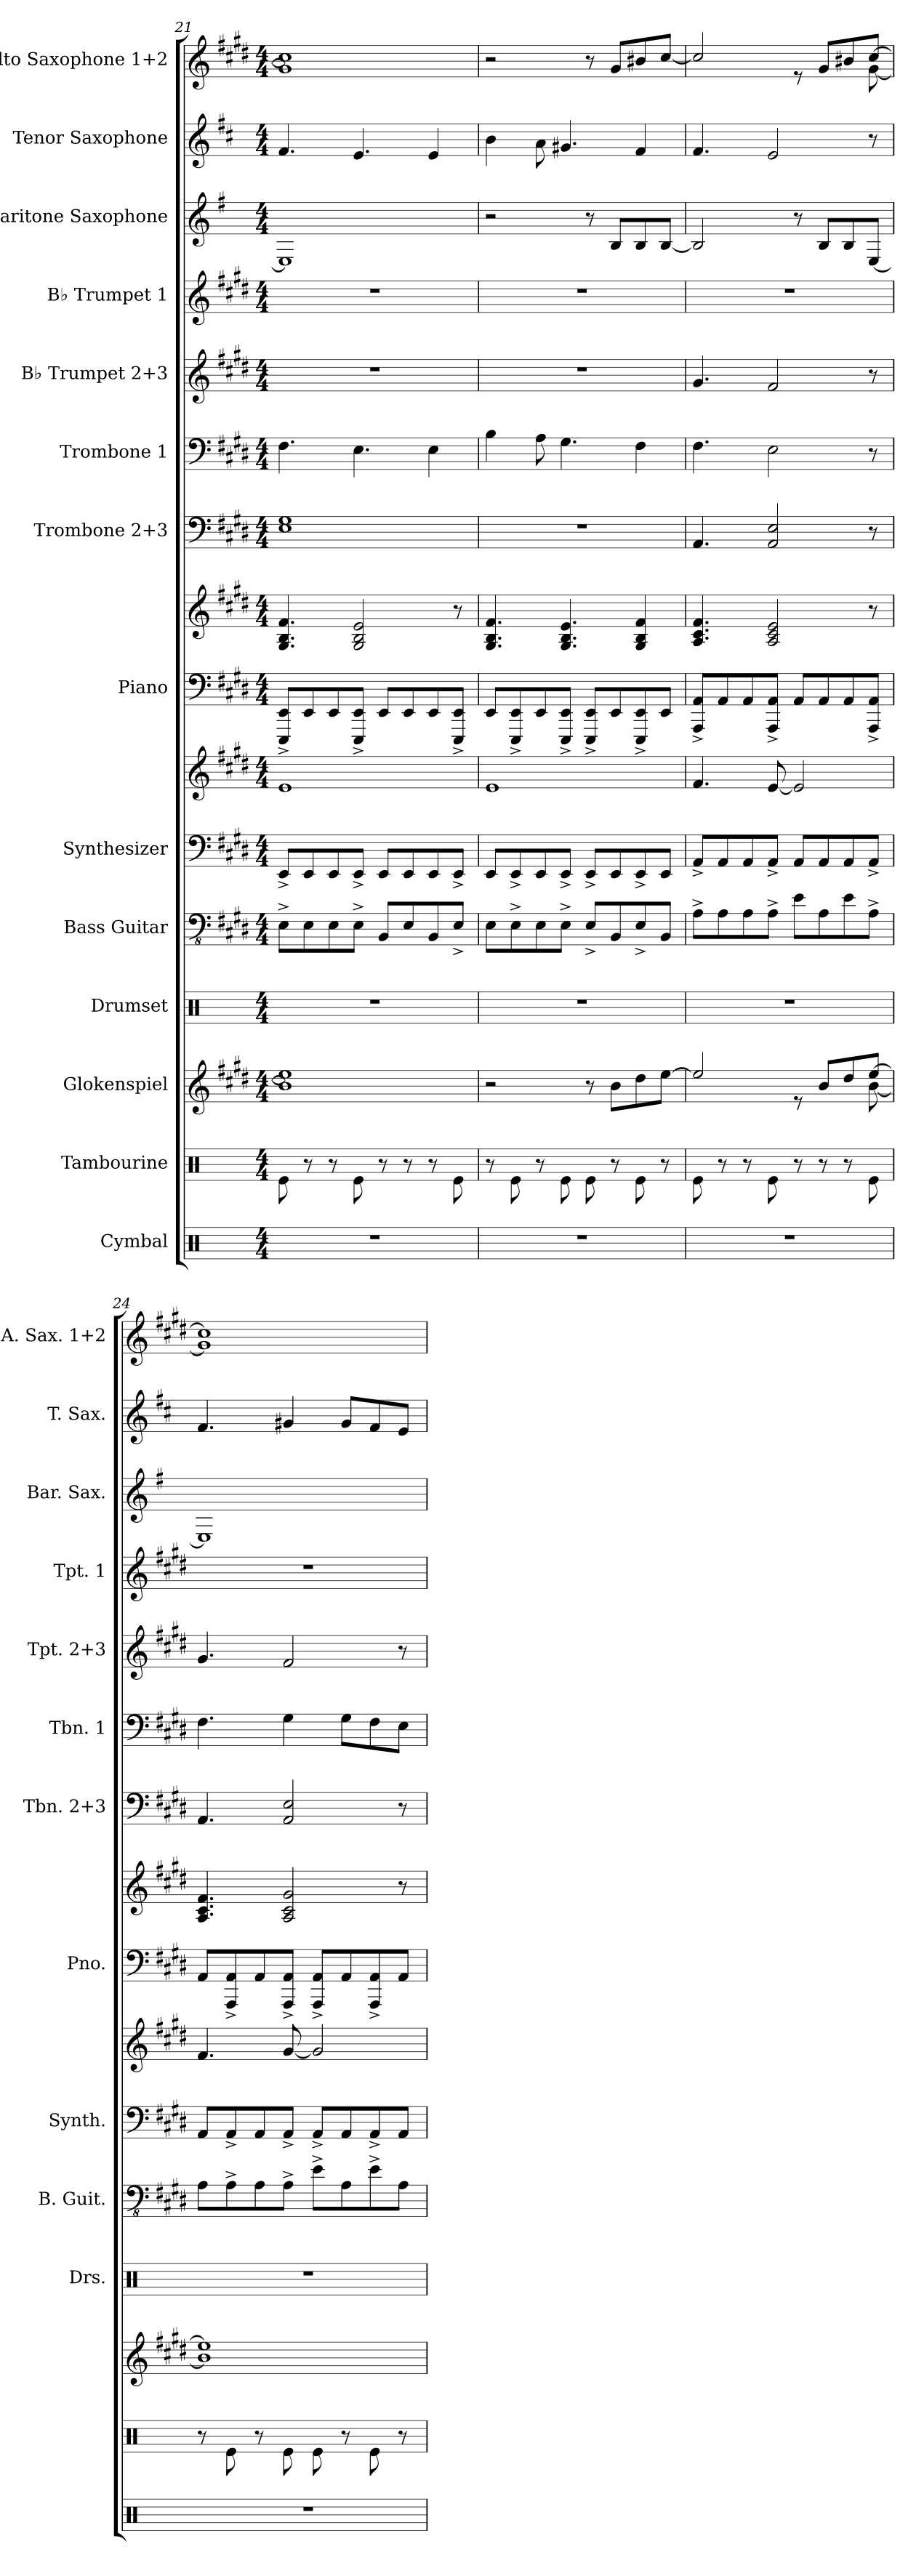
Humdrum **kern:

**kern	**kern	**kern	**kern	**kern	**kern	**kern	**kern	**kern	**kern	**kern	**kern	**kern	**kern	**kern	**kern
*part14	*part13	*part12	*part11	*part10	*part9	*part9	*part8	*part8	*part7	*part6	*part5	*part4	*part3	*part2	*part1
*staff16	*staff15	*staff14	*staff13	*staff12	*staff11	*staff10	*staff9	*staff8	*staff7	*staff6	*staff5	*staff4	*staff3	*staff2	*staff1
*I"Cymbal	*I"Tambourine	*I"Glokenspiel	*I"Drumset	*I"Bass Guitar	*I"Synthesizer	*	*I"Piano	*	*I"Trombone 2+3	*I"Trombone 1	*I"B♭ Trumpet 2+3	*I"B♭ Trumpet 1	*I"Baritone Saxophone	*I"Tenor Saxophone	*I"Alto Saxophone 1+2
*	*	*	*I'Drs.	*I'B. Guit.	*I'Synth.	*	*I'Pno.	*	*I'Tbn. 2+3	*I'Tbn. 1	*I'Tpt. 2+3	*I'Tpt. 1	*I'Bar. Sax.	*I'T. Sax.	*I'A. Sax. 1+2
*clefX	*clefX	*clefG2	*clefX	*clefFv4	*clefF4	*clefG2	*clefF4	*clefG2	*clefF4	*clefF4	*clefG2	*clefG2	*clefG2	*clefG2	*clefG2
*	*	*ITrd-14c-24	*	*	*	*	*	*	*	*	*ITrd1c2	*ITrd1c2	*ITrd12c21	*ITrd8c14	*ITrd5c9
*k[]	*k[]	*k[f#c#g#d#]	*k[]	*k[f#c#g#d#]	*k[f#c#g#d#]	*k[f#c#g#d#]	*k[f#c#g#d#]	*k[f#c#g#d#]	*k[f#c#g#d#]	*k[f#c#g#d#]	*k[f#c#]	*k[f#c#]	*k[f#]	*k[f#c#]	*k[f#]
*M4/4	*M4/4	*M4/4	*M4/4	*M4/4	*M4/4	*M4/4	*M4/4	*M4/4	*M4/4	*M4/4	*M4/4	*M4/4	*M4/4	*M4/4	*M4/4
=21	=21	=21	=21	=21	=21	=21	=21	=21	=21	=21	=21	=21	=21	=21	=21
*	*	*^	*	*	*	*	*	*	*	*	*	*	*	*	*^
1r	8Re\	1eeee]	1bbb]	1r	8EE^\L	8EE^/L	1e	8EEE/^ 8EE/^L	4.G#/ 4.B/ 4.f#/	1E 1G#	4.F#\	1r	1r	1EE]	4.F#/	1e]	1B]
.	8r	.	.	.	8EE\	8EE/	.	8EE/	.	.	.	.	.	.	.	.	.
.	8r	.	.	.	8EE\	8EE/	.	8EE/	.	.	.	.	.	.	.	.	.
.	8Re\	.	.	.	8EE^\J	8EE^/J	.	8EEE/^ 8EE/^J	2G#/ 2B/ 2e/	.	4.E\	.	.	.	4.E/	.	.
.	8r	.	.	.	8BBB/L	8EE/L	.	8EE/L	.	.	.	.	.	.	.	.	.
.	8r	.	.	.	8EE/	8EE/	.	8EE/	.	.	.	.	.	.	.	.	.
.	8r	.	.	.	8BBB/	8EE/	.	8EE/	.	.	4E\	.	.	.	4E/	.	.
.	8Re\	.	.	.	8EE^/J	8EE^/J	.	8EEE/^ 8EE/^J	8r	.	.	.	.	.	.	.	.
*	*	*v	*v	*	*	*	*	*	*	*	*	*	*	*	*	*v	*v
!!LO:PB:g=z
=22	=22	=22	=22	=22	=22	=22	=22	=22	=22	=22	=22	=22	=22	=22	=22
1r	8r	2r	1r	8EE\L	8EE/L	1e	8EE/L	4.G#/ 4.B/ 4.f#/	1r	4B\	1r	1r	2r	4B\	2r
.	8Re\	.	.	8EE^\	8EE^/	.	8EEE/^ 8EE/^	.	.	.	.	.	.	.	.
.	8r	.	.	8EE\	8EE/	.	8EE/	.	.	8A\	.	.	.	8A\	.
.	8Re\	.	.	8EE^\J	8EE^/J	.	8EEE/^ 8EE/^J	4.G#/ 4.B/ 4.e/	.	4.G#\	.	.	.	4.G#X/	.
.	8Re\	8r	.	8EE^/L	8EE^/L	.	8EEE/^ 8EE/^L	.	.	.	.	.	8r	.	8r
.	8r	8bbb\L	.	8BBB/	8EE/	.	8EE/	.	.	.	.	.	8BB/L	.	8B/L
.	8Re\	8dddd#\	.	8EE^/	8EE^/	.	8EEE/^ 8EE/^	4G#/ 4B/ 4f#/	.	4F#\	.	.	8BB/	4F#/	8d#X/
.	8r	[8eeee\J	.	8BBB/J	8EE/J	.	8EE/J	.	.	.	.	.	[8BB/J	.	[8e/J
=23	=23	=23	=23	=23	=23	=23	=23	=23	=23	=23	=23	=23	=23	=23	=23
*	*	*^	*	*	*	*	*	*	*	*	*	*	*	*	*^
1r	8Re\	2eeee/]	2..ryy	1r	8AA^\L	8AA^/L	4.f#/	8AAA/^ 8AA/^L	4.A/ 4.c#/ 4.f#/	4.AA/	4.F#\	4.f#/	1r	2BB/]	4.F#/	2e/]	2..ryy
.	8r	.	.	.	8AA\	8AA/	.	8AA/	.	.	.	.	.	.	.	.	.
.	8r	.	.	.	8AA\	8AA/	.	8AA/	.	.	.	.	.	.	.	.	.
.	8Re\	.	.	.	8AA^\J	8AA^/J	[8e/	8AAA/^ 8AA/^J	2A/ 2c#/ 2e/	2AA/ 2E/	2E\	2e/	.	.	2E/	.	.
.	8r	8re	.	.	8E\L	8AA/L	2e/]	8AA/L	.	.	.	.	.	8r	.	8re	.
.	8r	8bbb/L	.	.	8AA\	8AA/	.	8AA/	.	.	.	.	.	8BB/L	.	8B/L	.
.	8r	8dddd#/	.	.	8E\	8AA/	.	8AA/	.	.	.	.	.	8BB/	.	8d#X/	.
.	8Re\	[8eeee/J	[8bbb\	.	8AA^\J	8AA^/J	.	8AAA/^ 8AA/^J	8r	8r	8r	8r	.	[8EE/J	8r	[8e/J	[8B\
=24	=24	=24	=24	=24	=24	=24	=24	=24	=24	=24	=24	=24	=24	=24	=24	=24	=24
1r	8r	1eeee]	1bbb]	1r	8AA\L	8AA/L	4.f#/	8AA/L	4.A/ 4.c#/ 4.f#/	4.AA/	4.F#\	4.f#/	1r	1EE]	4.F#/	1e]	1B]
.	8Re\	.	.	.	8AA^\	8AA^/	.	8AAA/^ 8AA/^	.	.	.	.	.	.	.	.	.
.	8r	.	.	.	8AA\	8AA/	.	8AA/	.	.	.	.	.	.	.	.	.
.	8Re\	.	.	.	8AA^\J	8AA^/J	[8g#/	8AAA/^ 8AA/^J	2A/ 2c#/ 2g#/	2AA/ 2E/	4G#\	2e/	.	.	4G#X/	.	.
.	8Re\	.	.	.	8E^\L	8AA^/L	2g#/]	8AAA/^ 8AA/^L	.	.	.	.	.	.	.	.	.
.	8r	.	.	.	8AA\	8AA/	.	8AA/	.	.	8G#\L	.	.	.	8G#/L	.	.
.	8Re\	.	.	.	8E^\	8AA^/	.	8AAA/^ 8AA/^	.	.	8F#\	.	.	.	8F#/	.	.
.	8r	.	.	.	8AA\J	8AA/J	.	8AA/J	8r	8r	8E\J	8r	.	.	8E/J	.	.
*	*	*v	*v	*	*	*	*	*	*	*	*	*	*	*	*	*v	*v
=	=	=	=	=	=	=	=	=	=	=	=	=	=	=	=
*-	*-	*-	*-	*-	*-	*-	*-	*-	*-	*-	*-	*-	*-	*-	*-
